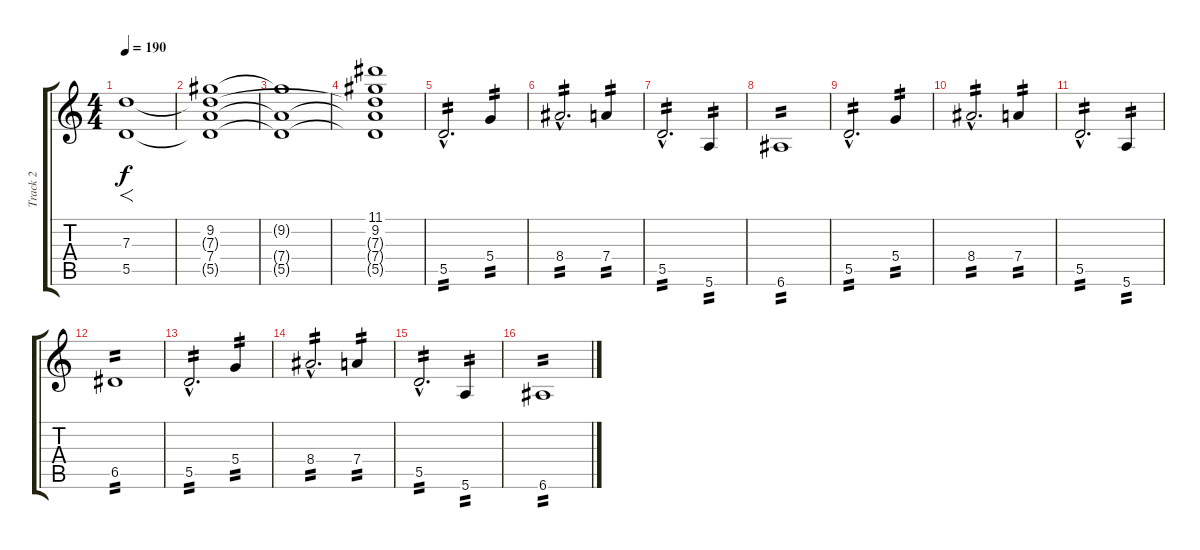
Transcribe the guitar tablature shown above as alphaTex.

\track ("Track 2" "Track 2") {instrument overdrivenguitar}
\staff {score tabs}
\tuning (E4 B3 G3 D3 A2 E2) {hide}
\ts (4 4)
\tempo 190
\clef g2
\ks c
(7.3 5.5).1{f dy f instrument churchorgan} |
(9.2 7.3{t} 7.4 5.5{t}).1 |
(9.2{t} 7.4{t} 5.5{t}).1 |
(11.1 9.2 7.3{t} 7.4{t} 5.5{t}).1 |
5.5{hac}.2{d tp 2 instrument overdrivenguitar} 5.4.4{tp 2} |
8.4{hac}.2{d tp 2} 7.4.4{tp 2} |
5.5{hac}.2{d tp 2} 5.6.4{tp 2} |
6.6.1{tp 2} |
5.5{hac}.2{d tp 2} 5.4.4{tp 2} |
8.4{hac}.2{d tp 2} 7.4.4{tp 2} |
5.5{hac}.2{d tp 2} 5.6.4{tp 2} |
6.5.1{tp 2} |
5.5{hac}.2{d tp 2 instrument overdrivenguitar} 5.4.4{tp 2} |
8.4{hac}.2{d tp 2} 7.4.4{tp 2} |
5.5{hac}.2{d tp 2} 5.6.4{tp 2} |
6.6.1{tp 2}
